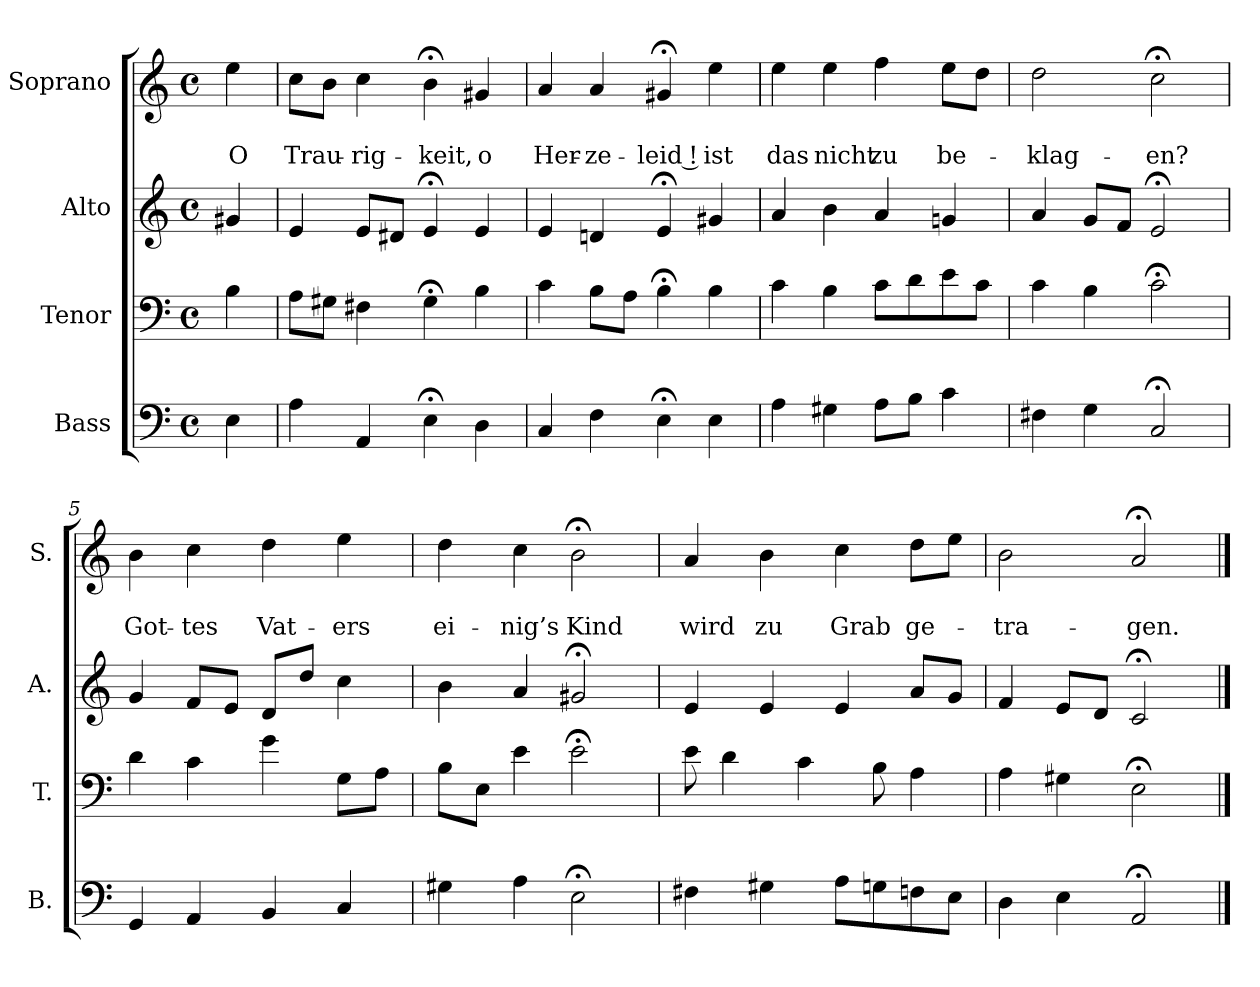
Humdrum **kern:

**kern	**kern	**kern	**kern	**text	**text
*part4	*part3	*part2	*part1	*part1	*part1
*staff4	*staff3	*staff2	*staff1	*staff1	*staff1
*I"Bass	*I"Tenor	*I"Alto	*I"Soprano	*	*
*I'B.	*I'T.	*I'A.	*I'S.	*	*
*clefF4	*clefF4	*clefG2	*clefG2	*	*
*k[]	*k[]	*k[]	*k[]	*	*
*a:	*a:	*a:	*a:	*	*
*M4/4	*M4/4	*M4/4	*M4/4	*	*
*met(c)	*met(c)	*met(c)	*met(c)	*	*
=	=	=	=	=	=
4E\	4B\	4g#X/	4ee\	.	O
=1	=1	=1	=1	=1	=1
4A\	8A\L	4e/	8cc\L	.	Trau-
.	8G#X\J	.	8b\J	.	.
4AA/	4F#X\	8e/L	4cc\	.	-rig-
.	.	8d#X/J	.	.	.
4E;<\	4G#;<\	4e;</	4b;<\	.	-keit,
4D\	4B\	4e/	4g#X/	.	o
=2	=2	=2	=2	=2	=2
4C/	4c\	4e/	4a/	.	Her-
4F\	8B\L	4dn/	4a/	.	-ze-
.	8A\J	.	.	.	.
4E;<\	4B;<\	4e;</	4g#X;</	.	-leid !
4E\	4B\	4g#X/	4ee\	.	ist
=3	=3	=3	=3	=3	=3
4A\	4c\	4a/	4ee\	.	das
4G#X\	4B\	4b\	4ee\	.	nicht
8A\L	8c\L	4a/	4ff\	.	zu
8B\J	8d\	.	.	.	.
4c\	8e\	4gn/	8ee\L	.	be-
.	8c\J	.	8dd\J	.	.
=4	=4	=4	=4	=4	=4
4F#X\	4c\	4a/	2dd\	.	-klag-
4G\	4B\	8g/L	.	.	.
.	.	8f/J	.	.	.
2C;</	2c;<\	2e;</	2cc;<\	.	-en?
!!LO:LB:g=z
=5	=5	=5	=5	=5	=5
4GG/	4d\	4g/	4b\	.	Got-
4AA/	4c\	8f/L	4cc\	.	-tes
.	.	8e/J	.	.	.
4BB/	4g\	8d/L	4dd\	.	Vat-
.	.	8dd/J	.	.	.
4C/	8G\L	4cc\	4ee\	.	-ers
.	8A\J	.	.	.	.
=6	=6	=6	=6	=6	=6
4G#X\	8B\L	4b\	4dd\	.	ei-
.	8E\J	.	.	.	.
4A\	4e\	4a/	4cc\	.	-nig’s
2E;<\	2e;<\	2g#X;</	2b;<\	.	Kind
=7	=7	=7	=7	=7	=7
4F#X\	8e\	4e/	4a/	.	wird
.	4d\	.	.	.	.
4G#X\	.	4e/	4b\	.	zu
.	4c\	.	.	.	.
8A\L	.	4e/	4cc\	.	Grab
8Gn\	8B\	.	.	.	.
8Fn\	4A\	8a/L	8dd\L	.	ge-
8E\J	.	8g/J	8ee\J	.	.
=8	=8	=8	=8	=8	=8
4D\	4A\	4f/	2b\	.	-tra-
4E\	4G#X\	8e/L	.	.	.
.	.	8d/J	.	.	.
2AA;</	2E;<\	2c;</	2a;</	.	-gen.
==	==	==	==	==	==
*-	*-	*-	*-	*-	*-
